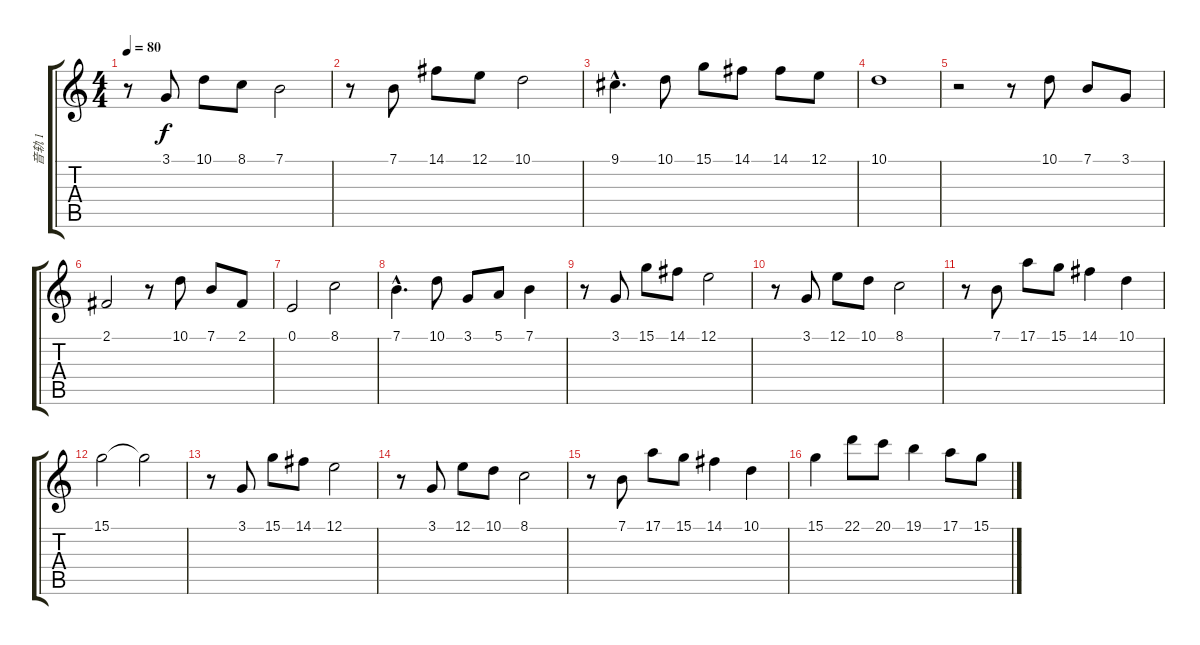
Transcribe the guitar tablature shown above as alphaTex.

\track ("音轨 1" "音轨 1") {instrument musicbox}
\staff {score tabs}
\tuning (E4 B3 G3 D3 A2 E2) {hide}
\ts (4 4)
\tempo 80
\clef g2
\ks c
r.8{dy f} 3.1.8 10.1.8 8.1.8 7.1.2 |
r.8 7.1.8 14.1.8 12.1.8 10.1.2 |
9.1{hac}.4{d} 10.1.8 15.1.8 14.1.8 14.1.8 12.1.8 |
10.1.1 |
r.2 r.8 10.1.8 7.1.8 3.1.8 |
2.1.2 r.8 10.1.8 7.1.8 2.1.8 |
0.1.2 8.1.2 |
7.1{hac}.4{d} 10.1.8 3.1.8 5.1.8 7.1.4 |
r.8 3.1.8 15.1.8 14.1.8 12.1.2 |
r.8 3.1.8 12.1.8 10.1.8 8.1.2 |
r.8 7.1.8 17.1.8 15.1.8 14.1.4 10.1.4 |
15.1.2 15.1{t}.2 |
r.8 3.1.8 15.1.8 14.1.8 12.1.2 |
r.8 3.1.8 12.1.8 10.1.8 8.1.2 |
r.8 7.1.8 17.1.8 15.1.8 14.1.4 10.1.4 |
15.1.4 22.1.8 20.1.8 19.1.4 17.1.8 15.1.8
